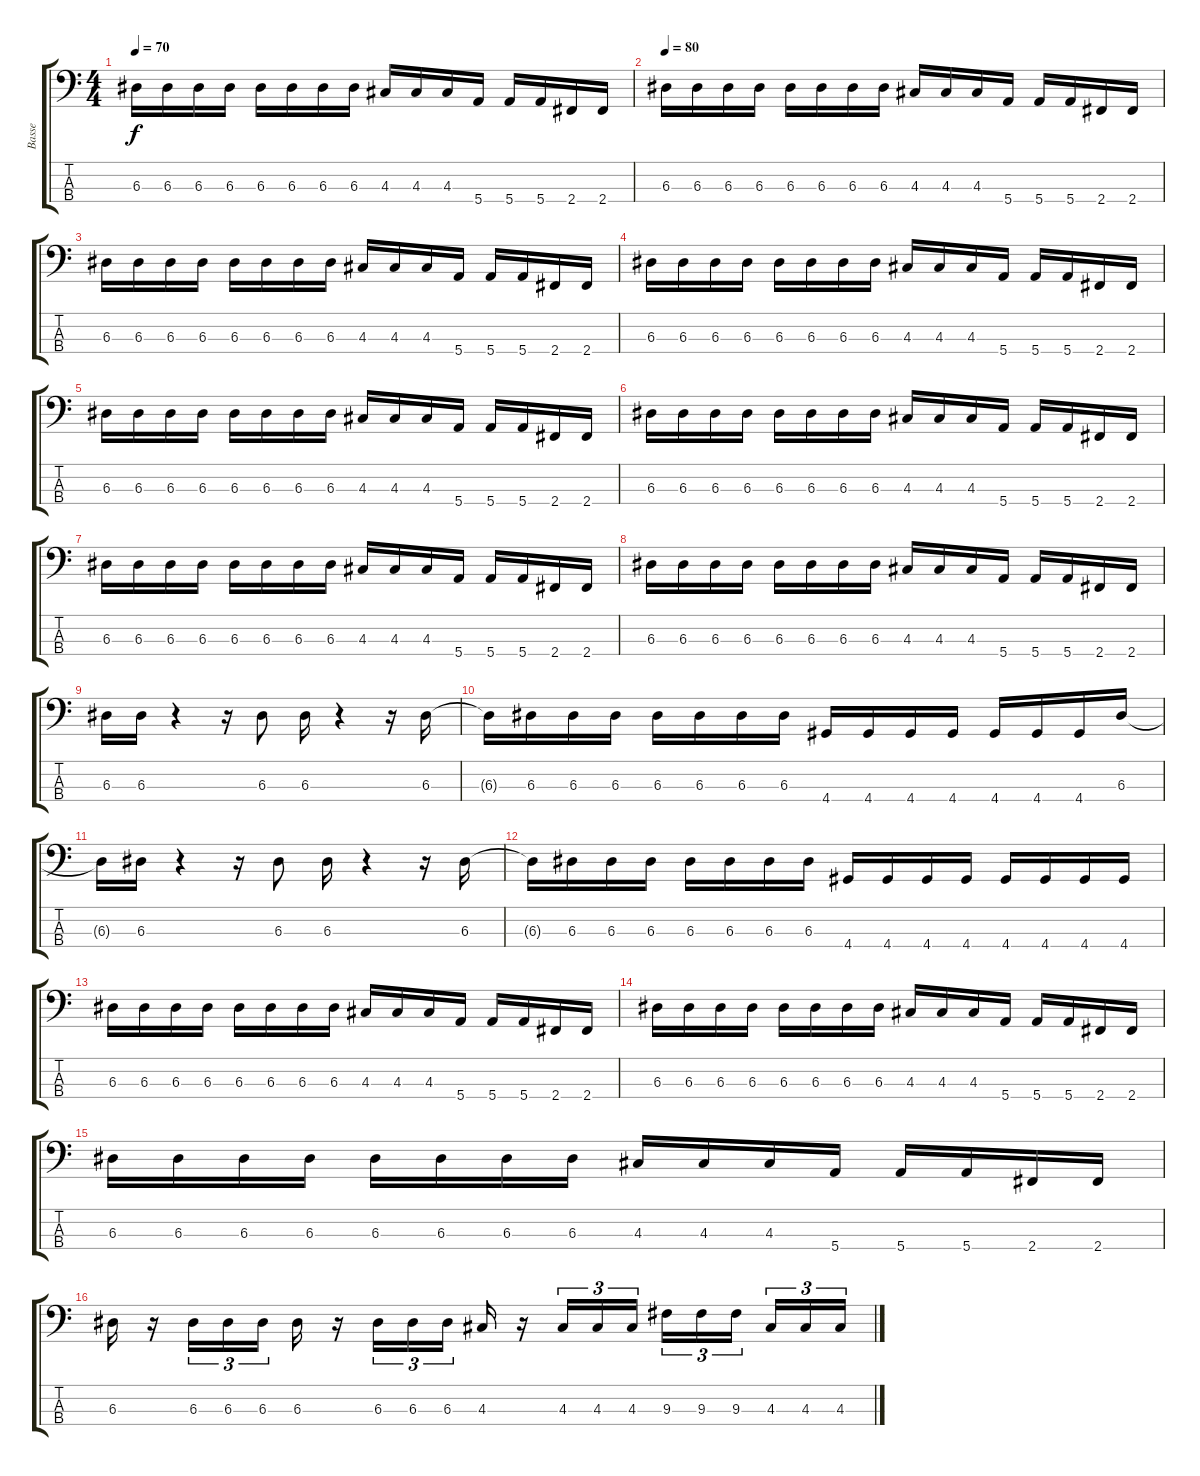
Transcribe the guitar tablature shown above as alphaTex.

\track ("Basse" "Basse") {instrument electricbassfinger}
\staff {score tabs}
\tuning (G2 D2 A1 E1) {hide}
\ts (4 4)
\tempo 70
\clef f4
\ks c
6.3.16{dy f} 6.3.16 6.3.16 6.3.16 6.3.16 6.3.16 6.3.16 6.3.16 4.3.16 4.3.16 4.3.16 5.4.16 5.4.16 5.4.16 2.4.16 2.4.16 |
\tempo 80
6.3.16 6.3.16 6.3.16 6.3.16 6.3.16 6.3.16 6.3.16 6.3.16 4.3.16 4.3.16 4.3.16 5.4.16 5.4.16 5.4.16 2.4.16 2.4.16 |
6.3.16 6.3.16 6.3.16 6.3.16 6.3.16 6.3.16 6.3.16 6.3.16 4.3.16 4.3.16 4.3.16 5.4.16 5.4.16 5.4.16 2.4.16 2.4.16 |
6.3.16 6.3.16 6.3.16 6.3.16 6.3.16 6.3.16 6.3.16 6.3.16 4.3.16 4.3.16 4.3.16 5.4.16 5.4.16 5.4.16 2.4.16 2.4.16 |
6.3.16 6.3.16 6.3.16 6.3.16 6.3.16 6.3.16 6.3.16 6.3.16 4.3.16 4.3.16 4.3.16 5.4.16 5.4.16 5.4.16 2.4.16 2.4.16 |
6.3.16 6.3.16 6.3.16 6.3.16 6.3.16 6.3.16 6.3.16 6.3.16 4.3.16 4.3.16 4.3.16 5.4.16 5.4.16 5.4.16 2.4.16 2.4.16 |
6.3.16 6.3.16 6.3.16 6.3.16 6.3.16 6.3.16 6.3.16 6.3.16 4.3.16 4.3.16 4.3.16 5.4.16 5.4.16 5.4.16 2.4.16 2.4.16 |
6.3.16 6.3.16 6.3.16 6.3.16 6.3.16 6.3.16 6.3.16 6.3.16 4.3.16 4.3.16 4.3.16 5.4.16 5.4.16 5.4.16 2.4.16 2.4.16 |
6.3.16 6.3.16 r.4 r.16 6.3.8 6.3.16 r.4 r.16 6.3.16 |
6.3{t}.16 6.3.16 6.3.16 6.3.16 6.3.16 6.3.16 6.3.16 6.3.16 4.4.16 4.4.16 4.4.16 4.4.16 4.4.16 4.4.16 4.4.16 6.3.16 |
6.3{t}.16 6.3.16 r.4 r.16 6.3.8 6.3.16 r.4 r.16 6.3.16 |
6.3{t}.16 6.3.16 6.3.16 6.3.16 6.3.16 6.3.16 6.3.16 6.3.16 4.4.16 4.4.16 4.4.16 4.4.16 4.4.16 4.4.16 4.4.16 4.4.16 |
6.3.16 6.3.16 6.3.16 6.3.16 6.3.16 6.3.16 6.3.16 6.3.16 4.3.16 4.3.16 4.3.16 5.4.16 5.4.16 5.4.16 2.4.16 2.4.16 |
6.3.16 6.3.16 6.3.16 6.3.16 6.3.16 6.3.16 6.3.16 6.3.16 4.3.16 4.3.16 4.3.16 5.4.16 5.4.16 5.4.16 2.4.16 2.4.16 |
6.3.16 6.3.16 6.3.16 6.3.16 6.3.16 6.3.16 6.3.16 6.3.16 4.3.16 4.3.16 4.3.16 5.4.16 5.4.16 5.4.16 2.4.16 2.4.16 |
6.3.16 r.16 6.3.16{tu (3 2)} 6.3.16{tu (3 2)} 6.3.16{tu (3 2)} 6.3.16 r.16 6.3.16{tu (3 2)} 6.3.16{tu (3 2)} 6.3.16{tu (3 2)} 4.3.16 r.16 4.3.16{tu (3 2)} 4.3.16{tu (3 2)} 4.3.16{tu (3 2)} 9.3.16{tu (3 2)} 9.3.16{tu (3 2)} 9.3.16{tu (3 2)} 4.3.16{tu (3 2)} 4.3.16{tu (3 2)} 4.3.16{tu (3 2)}
